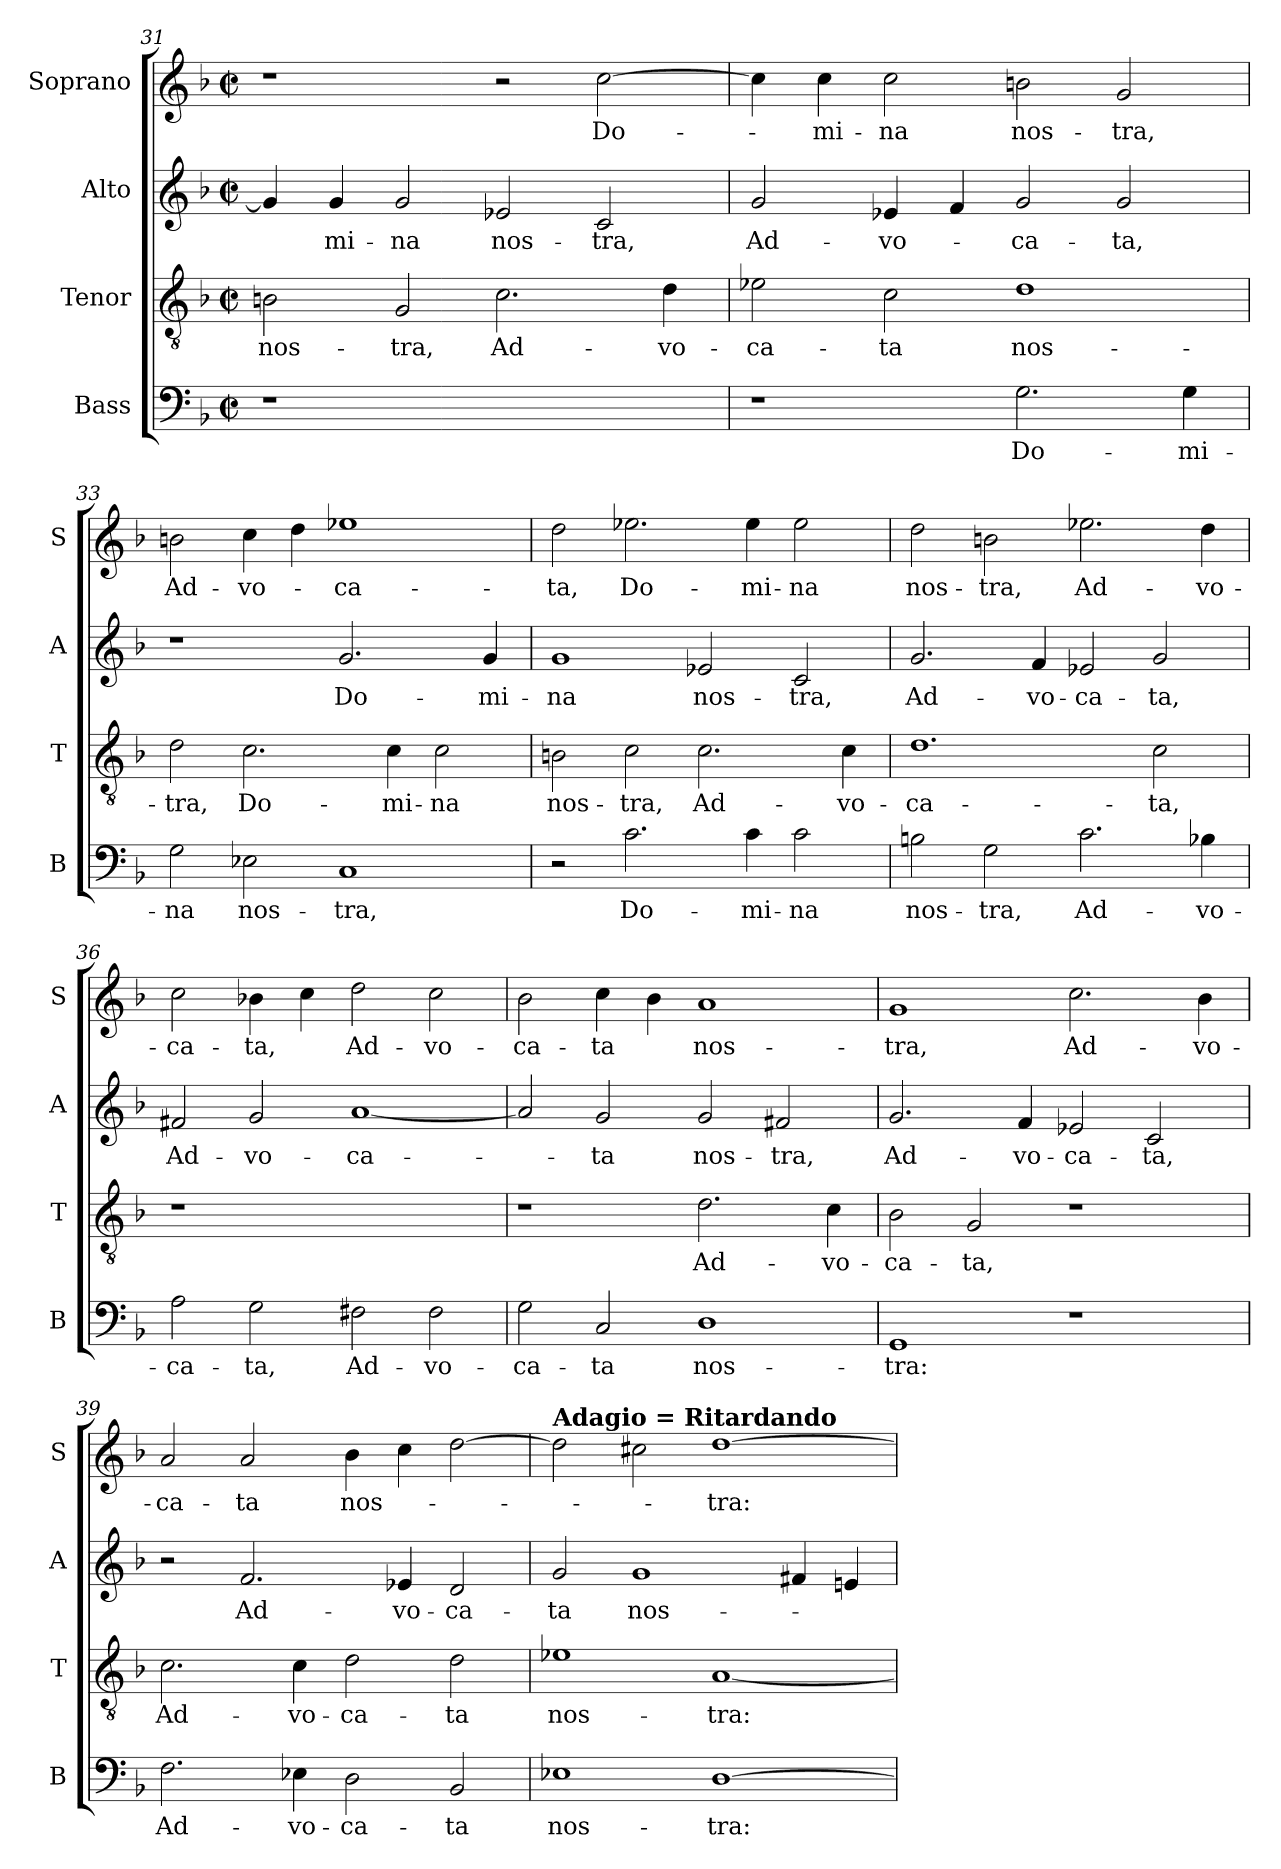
**kern	**text	**kern	**text	**kern	**text	**kern	**text
*part4	*part4	*part3	*part3	*part2	*part2	*part1	*part1
*staff4	*staff4	*staff3	*staff3	*staff2	*staff2	*staff1	*staff1
*I"Bass	*	*I"Tenor	*	*I"Alto	*	*I"Soprano	*
*I'B	*	*I'T	*	*I'A	*	*I'S	*
!!LO:LB:g=z
*clefF4	*	*clefGv2	*	*clefG2	*	*clefG2	*
*k[b-]	*	*k[b-]	*	*k[b-]	*	*k[b-]	*
*F:	*	*F:	*	*F:	*	*F:	*
*M2/2	*	*M2/2	*	*M2/2	*	*M2/2	*
*met(c|)	*	*met(c|)	*	*met(c|)	*	*met(c|)	*
=31	=31	=31	=31	=31	=31	=31	=31
!	!	!	!LO:LY:b	!	!	!	!
1r	.	2Bn\	nos-	4g/]	.	1r	.
!	!	!	!	!	!LO:LY:b	!	!
.	.	.	.	4g/	-mi-	.	.
!	!	!	!LO:LY:b	!	!LO:LY:b	!	!
.	.	2G/	-tra,	2g/	-na	.	.
!	!	!	!LO:LY:b	!	!LO:LY:b	!	!
1ryy	.	2.c\	Ad-	2e-X/	nos-	2r	.
!	!	!	!	!	!LO:LY:b	!	!LO:LY:b
.	.	.	.	2c/	-tra,	[2cc\	Do-
!	!	!	!LO:LY:b	!	!	!	!
.	.	4d\	-vo-	.	.	.	.
=32	=32	=32	=32	=32	=32	=32	=32
!	!	!	!LO:LY:b	!	!LO:LY:b	!	!
1r	.	2e-X\	-ca-	2g/	Ad-	4cc\]	.
!	!	!	!	!	!	!	!LO:LY:b
.	.	.	.	.	.	4cc\	-mi-
!	!	!	!LO:LY:b	!	!LO:LY:b	!	!LO:LY:b
.	.	2c\	-ta	4e-X/	-vo-	2cc\	-na
.	.	.	.	4f/	.	.	.
!	!LO:LY:b	!	!LO:LY:b	!	!LO:LY:b	!	!LO:LY:b
2.G\	Do-	1d	nos-	2g/	-ca-	2bn\	nos-
!	!	!	!	!	!LO:LY:b	!	!LO:LY:b
.	.	.	.	2g/	-ta,	2g/	-tra,
!	!LO:LY:b	!	!	!	!	!	!
4G\	-mi-	.	.	.	.	.	.
=33	=33	=33	=33	=33	=33	=33	=33
!	!LO:LY:b	!	!LO:LY:b	!	!	!	!LO:LY:b
2G\	-na	2d\	-tra,	1r	.	2bn\	Ad-
!	!LO:LY:b	!	!LO:LY:b	!	!	!	!LO:LY:b
2E-X\	nos-	2.c\	Do-	.	.	4cc\	-vo-
.	.	.	.	.	.	4dd\	.
!	!LO:LY:b	!	!	!	!LO:LY:b	!	!LO:LY:b
1C	-tra,	.	.	2.g/	Do-	1ee-X	-ca-
!	!	!	!LO:LY:b	!	!	!	!
.	.	4c\	-mi-	.	.	.	.
!	!	!	!LO:LY:b	!	!	!	!
.	.	2c\	-na	.	.	.	.
!	!	!	!	!	!LO:LY:b	!	!
.	.	.	.	4g/	-mi-	.	.
=34	=34	=34	=34	=34	=34	=34	=34
!	!	!	!LO:LY:b	!	!LO:LY:b	!	!LO:LY:b
2r	.	2Bn\	nos-	1g	-na	2dd\	-ta,
!	!LO:LY:b	!	!LO:LY:b	!	!	!	!LO:LY:b
2.c\	Do-	2c\	-tra,	.	.	2.ee-X\	Do-
!	!	!	!LO:LY:b	!	!LO:LY:b	!	!
.	.	2.c\	Ad-	2e-X/	nos-	.	.
!	!LO:LY:b	!	!	!	!	!	!LO:LY:b
4c\	-mi-	.	.	.	.	4ee-\	-mi-
!	!LO:LY:b	!	!	!	!LO:LY:b	!	!LO:LY:b
2c\	-na	.	.	2c/	-tra,	2ee-\	-na
!	!	!	!LO:LY:b	!	!	!	!
.	.	4c\	-vo-	.	.	.	.
!!LO:LB:g=z
=35	=35	=35	=35	=35	=35	=35	=35
!	!LO:LY:b	!	!LO:LY:b	!	!LO:LY:b	!	!LO:LY:b
2Bn\	nos-	1.d	-ca-	2.g/	Ad-	2dd\	nos-
!	!LO:LY:b	!	!	!	!	!	!LO:LY:b
2G\	-tra,	.	.	.	.	2bn\	-tra,
!	!	!	!	!	!LO:LY:b	!	!
.	.	.	.	4f/	-vo-	.	.
!	!LO:LY:b	!	!	!	!LO:LY:b	!	!LO:LY:b
2.c\	Ad-	.	.	2e-X/	-ca-	2.ee-X\	Ad-
!	!	!	!LO:LY:b	!	!LO:LY:b	!	!
.	.	2c\	-ta,	2g/	-ta,	.	.
!	!LO:LY:b	!	!	!	!	!	!LO:LY:b
4B-X\	-vo-	.	.	.	.	4dd\	-vo-
!!LO:LB:g=z
=36	=36	=36	=36	=36	=36	=36	=36
!	!LO:LY:b	!	!	!	!LO:LY:b	!	!LO:LY:b
2A\	-ca-	1r	.	2f#X/	Ad-	2cc\	-ca-
!	!LO:LY:b	!	!	!	!LO:LY:b	!	!LO:LY:b
2G\	-ta,	.	.	2g/	-vo-	4b-X\	-ta,
.	.	.	.	.	.	4cc\	.
!	!LO:LY:b	!	!	!	!LO:LY:b	!	!LO:LY:b
2F#X\	Ad-	1ryy	.	[1a	-ca-	2dd\	Ad-
!	!LO:LY:b	!	!	!	!	!	!LO:LY:b
2F#\	-vo-	.	.	.	.	2cc\	-vo-
=37	=37	=37	=37	=37	=37	=37	=37
!	!LO:LY:b	!	!	!	!	!	!LO:LY:b
2G\	-ca-	1r	.	2a/]	.	2b-\	-ca-
!	!LO:LY:b	!	!	!	!LO:LY:b	!	!LO:LY:b
2C/	-ta	.	.	2g/	-ta	4cc\	-ta
.	.	.	.	.	.	4b-\	.
!	!LO:LY:b	!	!LO:LY:b	!	!LO:LY:b	!	!LO:LY:b
1D	nos-	2.d\	Ad-	2g/	nos-	1a	nos-
!	!	!	!	!	!LO:LY:b	!	!
.	.	.	.	2f#X/	-tra,	.	.
!	!	!	!LO:LY:b	!	!	!	!
.	.	4c\	-vo-	.	.	.	.
=38	=38	=38	=38	=38	=38	=38	=38
!	!LO:LY:b	!	!LO:LY:b	!	!LO:LY:b	!	!LO:LY:b
1GG	-tra:	2B-\	-ca-	2.g/	Ad-	1g	-tra,
!	!	!	!LO:LY:b	!	!	!	!
.	.	2G/	-ta,	.	.	.	.
!	!	!	!	!	!LO:LY:b	!	!
.	.	.	.	4f/	-vo-	.	.
!	!	!	!	!	!LO:LY:b	!	!LO:LY:b
1r	.	1r	.	2e-X/	-ca-	2.cc\	Ad-
!	!	!	!	!	!LO:LY:b	!	!
.	.	.	.	2c/	-ta,	.	.
!	!	!	!	!	!	!	!LO:LY:b
.	.	.	.	.	.	4b-\	-vo-
=39	=39	=39	=39	=39	=39	=39	=39
!	!LO:LY:b	!	!LO:LY:b	!	!	!	!LO:LY:b
2.F\	Ad-	2.c\	Ad-	2r	.	2a/	-ca-
!	!	!	!	!	!LO:LY:b	!	!LO:LY:b
.	.	.	.	2.f/	Ad-	2a/	-ta
!	!LO:LY:b	!	!LO:LY:b	!	!	!	!
4E-X\	-vo-	4c\	-vo-	.	.	.	.
!	!LO:LY:b	!	!LO:LY:b	!	!	!	!LO:LY:b
2D\	-ca-	2d\	-ca-	.	.	4b-\	nos-
!	!	!	!	!	!LO:LY:b	!	!
.	.	.	.	4e-X/	-vo-	4cc\	.
!	!LO:LY:b	!	!LO:LY:b	!	!LO:LY:b	!	!
2BB-/	-ta	2d\	-ta	2d/	-ca-	[2dd\	.
=40	=40	=40	=40	=40	=40	=40	=40
!	!	!	!	!	!	!LO:TX:a:B:t=Adagio = Ritardando	!
!	!LO:LY:b	!	!LO:LY:b	!	!LO:LY:b	!	!
1E-X	nos-	1e-X	nos-	2g/	-ta	2dd\]	.
!	!	!	!	!	!LO:LY:b	!	!
.	.	.	.	1g	nos-	2cc#X\	.
!	!LO:LY:b	!	!LO:LY:b	!	!	!	!LO:LY:b
[1D	-tra:	[1A	-tra:	.	.	[1dd	-tra:
.	.	.	.	4f#X/	.	.	.
.	.	.	.	4en/	.	.	.
=	=	=	=	=	=	=	=
*-	*-	*-	*-	*-	*-	*-	*-
